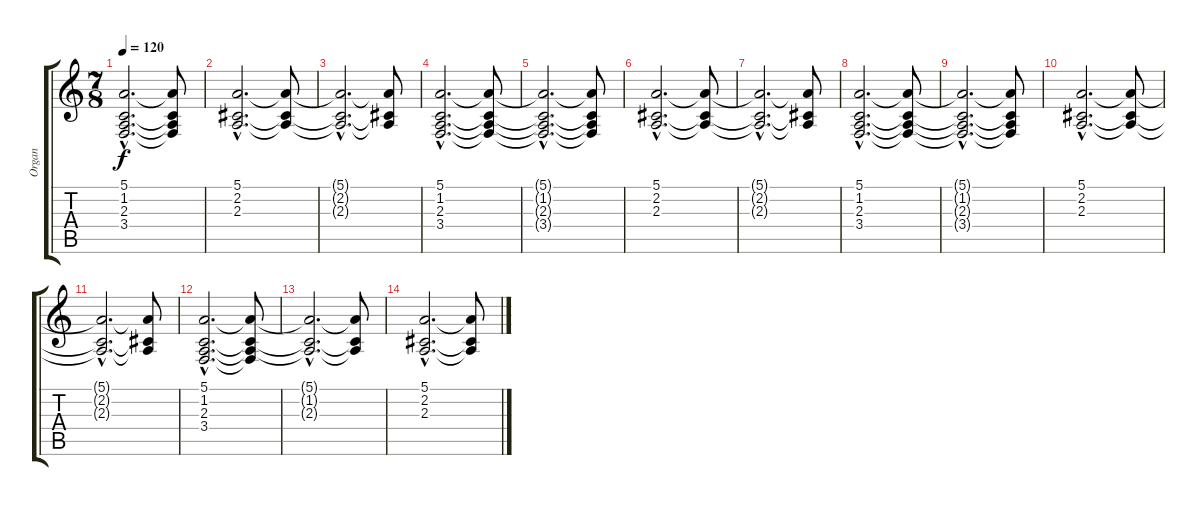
\track ("Organ" "Organ") {instrument drawbarorgan}
\staff {score tabs}
\tuning (E4 B3 G3 D3 A2 E2) {hide}
\ts (7 8)
\tempo 120
\clef g2
\ks c
(5.1{hac t} 1.2{hac t} 2.3{hac t} 3.4{hac t}).2{d dy f} (5.1{t} 1.2{t} 2.3{t} 3.4{t}).8 |
(5.1{hac} 2.2{hac} 2.3{hac}).2{d volume 11} (5.1{t} 2.2{t} 2.3{t}).8 |
(5.1{hac t} 2.2{hac t} 2.3{hac t}).2{d} (5.1{t} 2.2{t} 2.3{t}).8 |
(5.1{hac} 1.2{hac} 2.3{hac} 3.4{hac}).2{d volume 11} (5.1{t} 1.2{t} 2.3{t} 3.4{t}).8 |
(5.1{hac t} 1.2{hac t} 2.3{hac t} 3.4{hac t}).2{d} (5.1{t} 1.2{t} 2.3{t} 3.4{t}).8 |
(5.1{hac} 2.2{hac} 2.3{hac}).2{d volume 11} (5.1{t} 2.2{t} 2.3{t}).8 |
(5.1{hac t} 2.2{hac t} 2.3{hac t}).2{d} (5.1{t} 2.2{t} 2.3{t}).8 |
(5.1{hac} 1.2{hac} 2.3{hac} 3.4{hac}).2{d volume 11} (5.1{t} 1.2{t} 2.3{t} 3.4{t}).8 |
(5.1{hac t} 1.2{hac t} 2.3{hac t} 3.4{hac t}).2{d} (5.1{t} 1.2{t} 2.3{t} 3.4{t}).8 |
(5.1{hac} 2.2{hac} 2.3{hac}).2{d volume 11} (5.1{t} 2.2{t} 2.3{t}).8 |
(5.1{hac t} 2.2{hac t} 2.3{hac t}).2{d} (5.1{t} 2.2{t} 2.3{t}).8 |
(5.1{hac} 1.2{hac} 2.3{hac} 3.4{hac}).2{d volume 11} (5.1{t} 1.2{t} 2.3{t} 3.4{t}).8 |
(5.1{hac t} 1.2{hac t} 2.3{hac t}).2{d} (5.1{t} 1.2{t} 2.3{t}).8 |
(5.1{hac} 2.2{hac} 2.3{hac}).2{d volume 9} (5.1{t} 2.2{t} 2.3{t}).8
